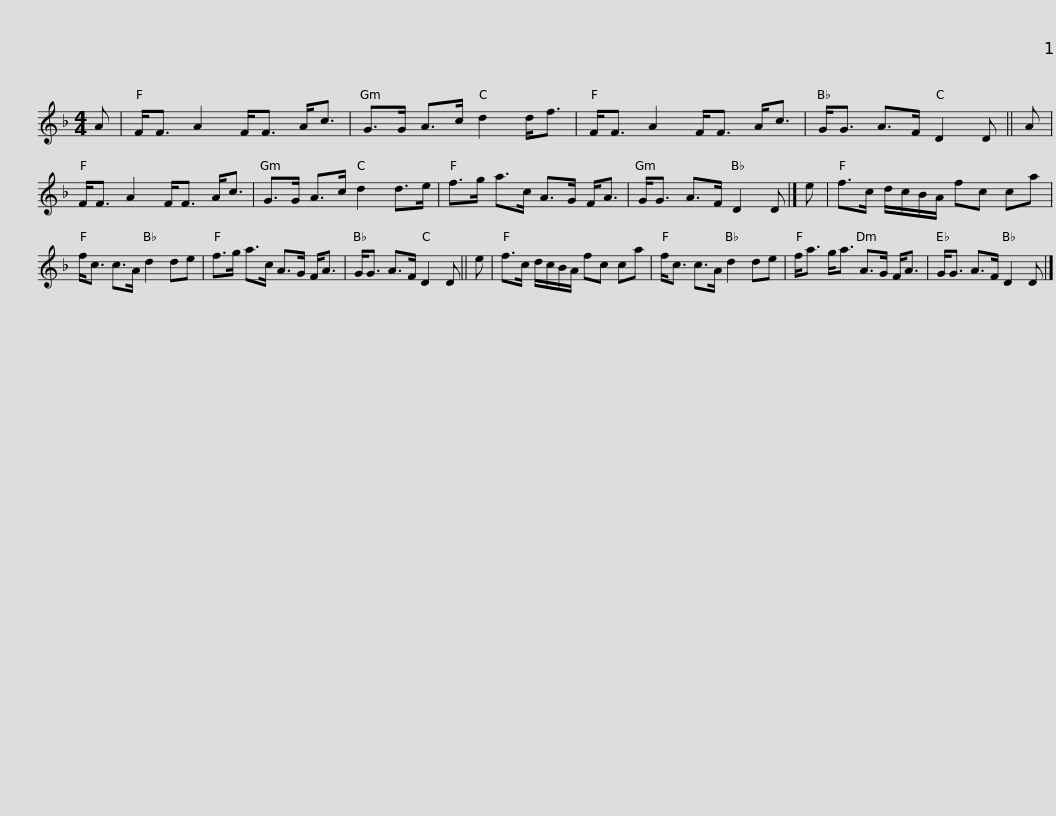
X:1
L:1/8
M:4/4
I:linebreak $
K:F
V:1 treble
V:1
 A | F<F A2 F<F A<c | G>G A>c d2 d<f | F<F A2 F<F A<c | G<G A>F D2 D || %5
 A |$ F<F A2 F<F A<c | G>G A>c d2 d>e | f>g a>c A>G F<A | G<G A>F D2 D |] %10
 e |$ f>c d/c/B/A/ fc ca | f<c c>A d2 de | f>g a>c A>G F<A | G<G A>F D2 D || %15
 e |$ f>c d/c/B/A/ fc ca | f<c c>A d2 de | f<a g<a A>G F<A | G<G A>F D2 D |] %20
